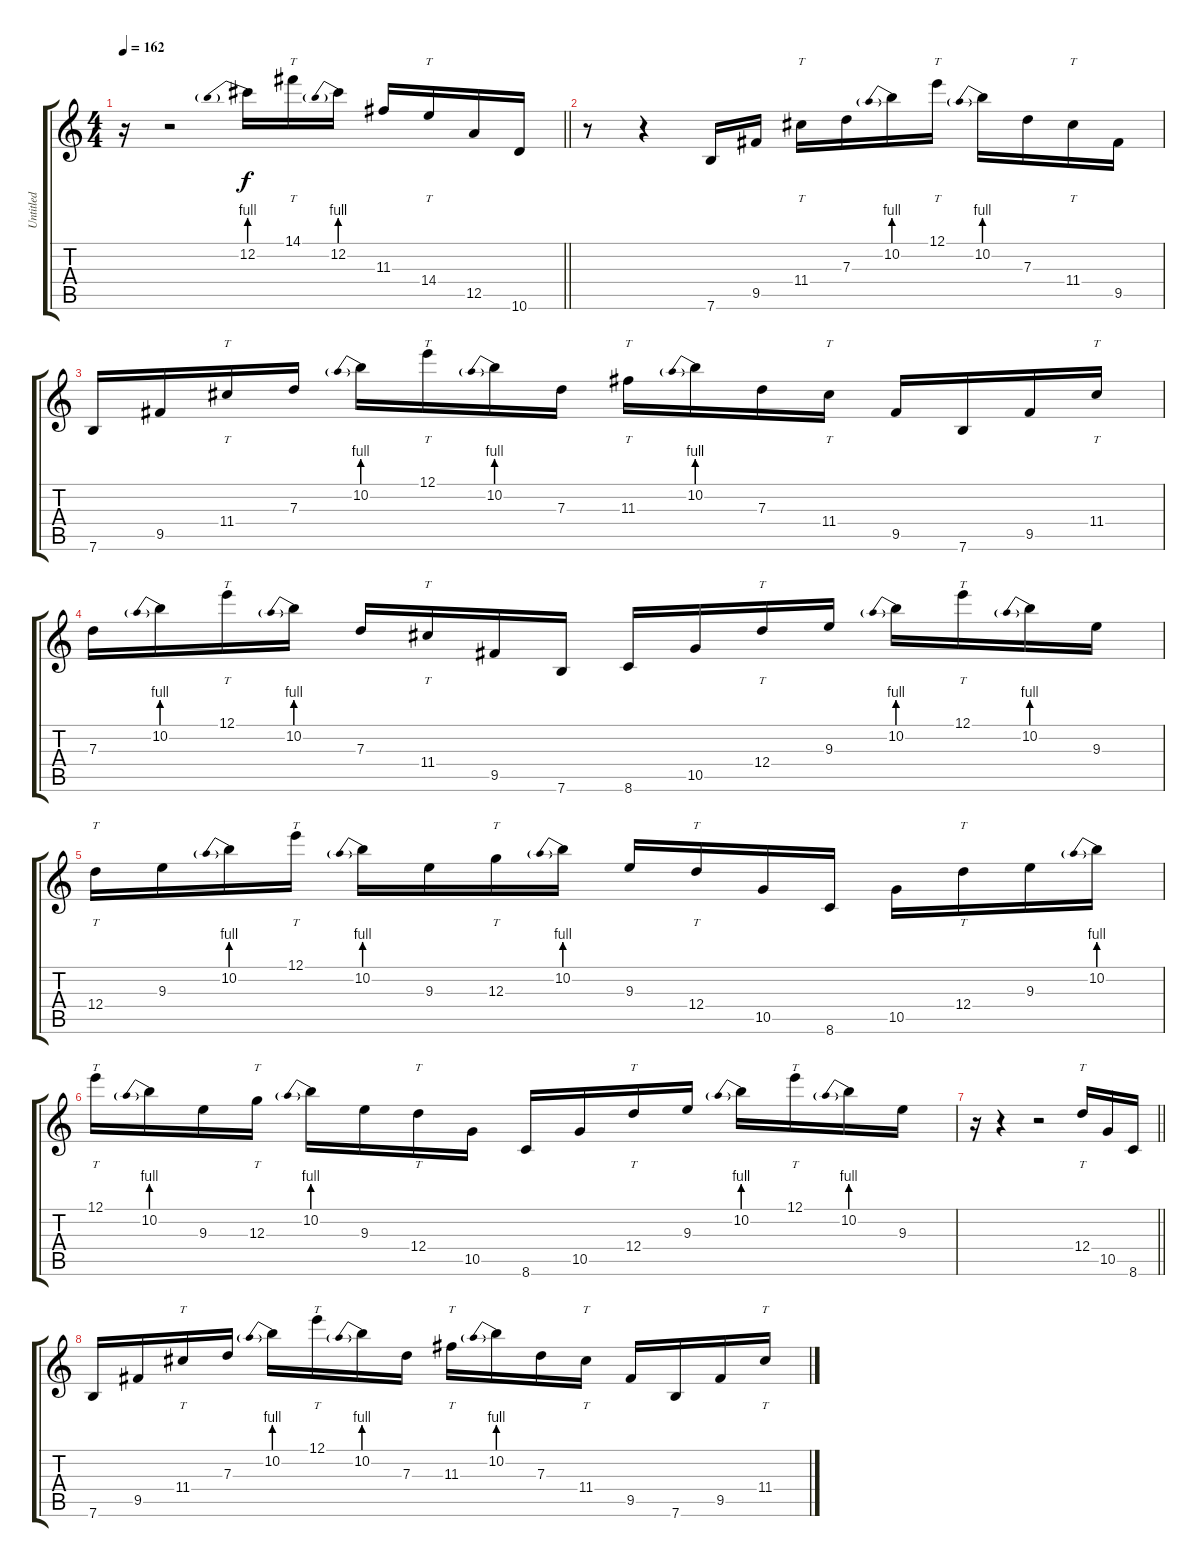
\track ("Untitled" "Untitled") {instrument acousticguitarnylon}
\staff {score tabs}
\tuning (E4 B3 G3 D3 A2 E2) {hide}
\ts (4 4)
\tempo 162
\clef g2
\barLineRight lightlight
\ks c
r.16{dy f} r.2 12.2{be (prebend 0 4 60 4)}.16 14.1.16{tt} 12.2{be (prebend 0 4 60 4)}.16 11.3.16 14.4.16{tt} 12.5.16 10.6.16 |
r.8 r.4 7.6.16 9.5.16 11.4.16{tt} 7.3.16 10.2{be (prebend 0 4 60 4)}.16 12.1.16{tt} 10.2{be (prebend 0 4 60 4)}.16 7.3.16 11.4.16{tt} 9.5.16 |
7.6.16 9.5.16 11.4.16{tt} 7.3.16 10.2{be (prebend 0 4 60 4)}.16 12.1.16{tt} 10.2{be (prebend 0 4 60 4)}.16 7.3.16 11.3.16{tt} 10.2{be (prebend 0 4 60 4)}.16 7.3.16 11.4.16{tt} 9.5.16 7.6.16 9.5.16 11.4.16{tt} |
7.3.16 10.2{be (prebend 0 4 60 4)}.16 12.1.16{tt} 10.2{be (prebend 0 4 60 4)}.16 7.3.16 11.4.16{tt} 9.5.16 7.6.16 8.6.16 10.5.16 12.4.16{tt} 9.3.16 10.2{be (prebend 0 4 60 4)}.16 12.1.16{tt} 10.2{be (prebend 0 4 60 4)}.16 9.3.16 |
12.4.16{tt} 9.3.16 10.2{be (prebend 0 4 60 4)}.16 12.1.16{tt} 10.2{be (prebend 0 4 60 4)}.16 9.3.16 12.3.16{tt} 10.2{be (prebend 0 4 60 4)}.16 9.3.16 12.4.16{tt} 10.5.16 8.6.16 10.5.16 12.4.16{tt} 9.3.16 10.2{be (prebend 0 4 60 4)}.16 |
12.1.16{tt} 10.2{be (prebend 0 4 60 4)}.16 9.3.16 12.3.16{tt} 10.2{be (prebend 0 4 60 4)}.16 9.3.16 12.4.16{tt} 10.5.16 8.6.16 10.5.16 12.4.16{tt} 9.3.16 10.2{be (prebend 0 4 60 4)}.16 12.1.16{tt} 10.2{be (prebend 0 4 60 4)}.16 9.3.16 |
\barLineRight lightlight
r.16 r.4 r.2 12.4.16{tt} 10.5.16 8.6.16 |
7.6.16 9.5.16 11.4.16{tt} 7.3.16 10.2{be (prebend 0 4 60 4)}.16 12.1.16{tt} 10.2{be (prebend 0 4 60 4)}.16 7.3.16 11.3.16{tt} 10.2{be (prebend 0 4 60 4)}.16 7.3.16 11.4.16{tt} 9.5.16 7.6.16 9.5.16 11.4.16{tt}
